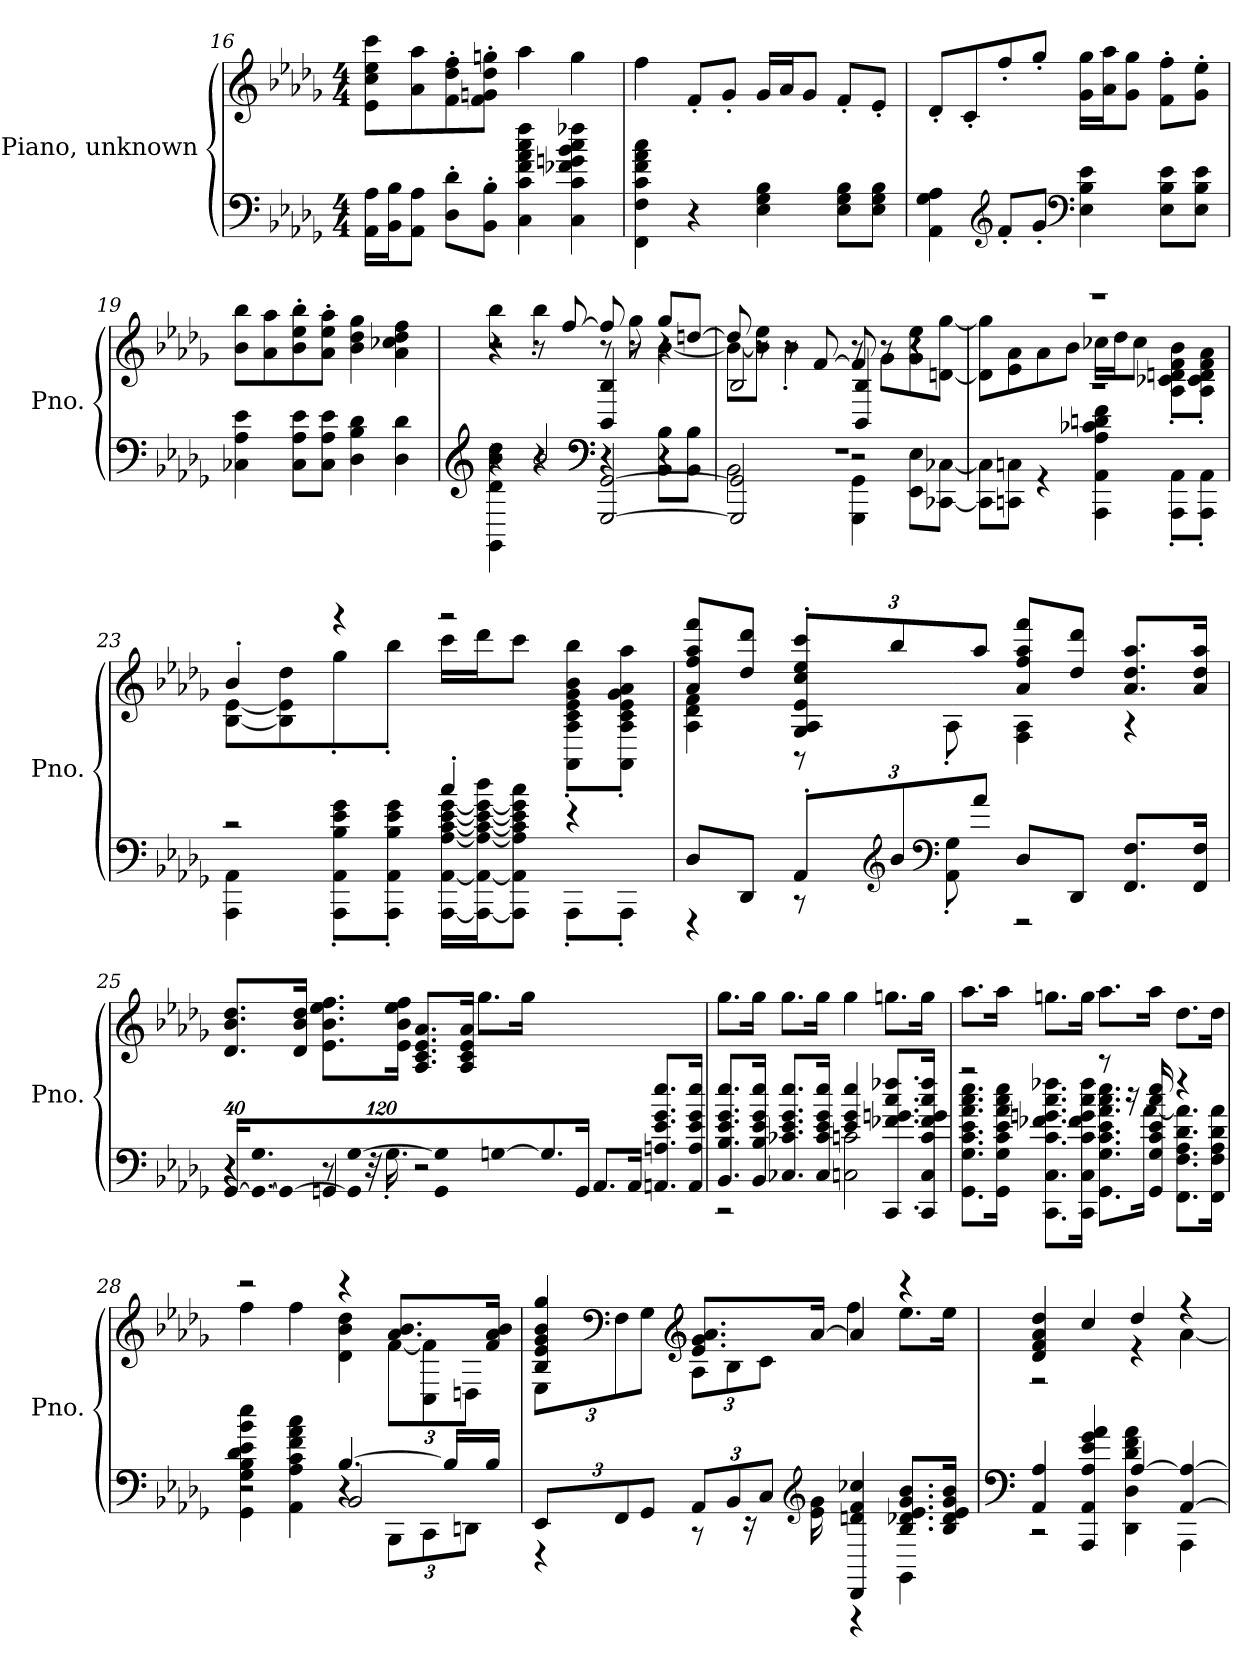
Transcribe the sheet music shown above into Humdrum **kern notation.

**kern	**kern
*part1	*part1
*staff2	*staff1
*I"Piano, unknown	*
*I'Pno.	*
*clefF4	*clefG2
*k[b-e-a-d-g-]	*k[b-e-a-d-g-]
*M4/4	*M4/4
=16	=16
16AA-\ 16A-\LL	8e-\ 8cc\ 8ee-\ 8ccc\L
16BB-\ 16B-\J	.
8AA-\ 8A-\J	8a-\ 8aa-\
8D-\' 8d-\'L	8f\' 8dd-\' 8ff\'
8BB-\' 8B-\'J	8f\' 8gn\' 8dd-\' 8ggn\'J
4C\ 4c\ 4f\ 4a-\ 4cc\ 4ff\	4aa-\
4C\ 4c\ 4f-X\ 4gn\ 4b-\ 4cc\ 4ff-X\	4gg\
=17	=17
4FF\ 4F\ 4c\ 4f\ 4a-\ 4cc\	4ff\
4r	8f'/L
.	8g-'/J
4E-\ 4G-\ 4B-\	16g-/LL
.	16a-/J
.	8g-/J
8E-\ 8G-\ 8B-\L	8f'/L
8E-\ 8G-\ 8B-\J	8e-'/J
!!LO:LB:g=z
=18	=18
4AA-\ 4G-\ 4A-\	8d-'/L
.	8c'/
*clefG2	*
8f'/L	8ff'/
8g-'/J	8gg-'/J
*clefF4	*
4E-\ 4B-\ 4e-\	16g-\ 16gg-\LL
.	16a-\ 16aa-\J
.	8g-\ 8gg-\J
8E-\ 8B-\ 8e-\L	8f\' 8ff\'L
8E-\ 8B-\ 8e-\J	8g-\' 8ee-\'J
=19	=19
4C-X\ 4A-\ 4e-\	8b-\ 8bb-\L
.	8a-\ 8aa-\
8C-\ 8A-\ 8e-\L	8b-\' 8ee-\' 8bb-\'
8C-\ 8A-\ 8e-\J	8a-\' 8ee-\' 8aa-\'J
4D-\ 4B-\ 4d-\	4b-\ 4dd-\ 4gg-\
4D-\ 4d-\	4a-\ 4cc-X\ 4dd-\ 4ff\
=20	=20
*clefG2	*
*^	*^
*	*^	*	*^
4r	4GG-\ 4d-\ 4b-\ 4dd-\	2r	4r	4bb-\	2r
2b-/	4r	.	8r	4bb-'\	.
.	.	.	[8ff/	.	.
*clefF4	*	*	*	*	*
.	4r	[2GGG-/ [2GG-/	8ff/]	8r	4BB-/ 4B-/
.	.	.	8r	8gg-\	.
4r	8BB-\ 8B-\L	.	8gg-/L	[4b-\	4r
.	8BB-\ 8B-\J	.	[8ddn/J	.	.
!!LO:PB:g=z	!!	!!
=21	=21	=21	=21	=21	=21
1r	2BB-\	2GGG-/] 2GG-/]	8dd/]	8b-\L_	2B-/
.	.	.	8r	8b-\] 8ee-\J	.
.	.	.	8r	4b-'\	.
.	.	.	[8f/	.	.
.	4GGG-\ 4GG-\	2r	8f/]	8r	4BB-/ 4B-/
.	.	.	8r	8g-\L	.
.	8EE-\ 8E-\L	.	4r	8g-\ 8ee-\	4r
.	[8CC-X\ [8C-X\J	.	.	[8dn\ [8gg-\J	.
*	*v	*v	*	*	*
*	*	*	*v	*v
=22	=22	=22	=22
1r	8CC-\] 8C-\]L	1r	8d\] 8gg-\]L
.	8CCn\ 8Cn\J	.	8e-\ 8a-\
.	4r	.	8a-\
.	.	.	8b-\J
.	4AAA-\ 4AA-\ 4A-\ 4c-X\ 4dn\ 4f\	.	16cc-X\LL
.	.	.	16dd-\J
.	.	.	8cc-\J
.	8AAA-\' 8AA-\'L	.	8A-\' 8c-X\' 8dn\' 8f\' 8b-\'L
.	8AAA-\' 8AA-\'J	.	8A-\' 8c-\' 8d\' 8f\' 8a-\'J
=23	=23	=23	=23
2r	4AAA-\ 4AA-\	4b-'/	[8B-\ [8e-\L
.	.	.	8B-\] 8e-\] 8dd-\
.	8AAA-\' 8AA-\' 8B-\' 8e-\' 8g-\'L	4r	8gg-'\
.	8AAA-\' 8AA-\' 8B-\' 8e-\' 8g-\'J	.	8bb-'\J
4cc'/	[16AAA-\ [16AA-\ [16A-\ [16c\ [16e-\ [16g-\LL	2r	16ccc\LL
.	16AAA-\_ 16AA-\_ 16A-\_ 16c\_ 16e-\_ 16g-\_ 16dd-\J	.	16ddd-\J
.	8AAA-\] 8AA-\] 8A-\] 8c\] 8e-\] 8g-\] 8cc\J	.	8ccc\J
4r	8AAA-'\L	.	8AA-\' 8A-\' 8c\' 8e-\' 8g-\' 8b-\' 8bb-\'L
.	8AAA-'\J	.	8AA-\' 8A-\' 8c\' 8e-\' 8g-\' 8a-\' 8aa-\'J
!!LO:LB:g=z	!!
=24	=24	=24	=24
8D-/L	4r	8a-/ 8ff/ 8aa-/ 8fff/L	4A-\ 4d-\ 4f\
8DD-/J	.	8dd-/ 8ddd-/J	.
*Xbrackettup	*	*Xbrackettup	*
12AA-'/L	8r	12G-/' 12A-/' 12e-/' 12cc/' 12ee-/' 12ccc/'L	8r
*clefG2	*	*	*
12b-/	.	12bb-/	.
*clefF4	*	*	*
.	8AA-\' 8G-\'	.	8A-'\
12a-/J	.	12aa-/J	.
8D-/L	2r	8a-/ 8ff/ 8aa-/ 8fff/L	4F\ 4A-\
8DD-/J	.	8dd-/ 8ddd-/J	.
8.FF/ 8.F/L	.	8.a-/ 8.dd-/ 8.aa-/L	4r
16FF/ 16F/Jk	.	16a-/ 16dd-/ 16aa-/Jk	.
*v	*v	*	*
*	*v	*v
=25	=25
!LO:N:vis=32	!
*^	*
*	*^	*
[640%23GG-/KLL	4r	4r	8.d-/ 8.b-/ 8.dd-/L
!LO:N:vis=16.	!	!	!
960%103GG-/_ 960%103G-/	.	.	.
!LO:N:vis=64	!	!	!
960%17GG-/LL_	.	.	.
!LO:N:vis=64	!	!	!
960%17GG-/] [960%17G-/J	.	.	.
!LO:N:vis=32	!	!	!
640%23GG-/ 640%23G-/]	.	.	.
.	.	.	16d-/ 16b-/ 16dd-/Jk
!LO:N:vis=32	!	!	!
[640%23Gn/JJ	.	.	.
.	8r	4GGn/	8.e-\ 8.b-\ 8.ee-\ 8.ff\L
8.G/]	.	.	.
.	32r	.	.
.	16.G'\	.	.
.	.	.	16e-\ 16b-\ 16ee-\ 16ff\Jk
16GG/Jk	.	.	.
.	2r	2r	8.A-/ 8.c/ 8.e-/ 8.a-/L
8.AA-/L	.	.	.
.	.	.	16A-/ 16c/ 16e-/ 16a-/Jk
16AA-/Jk	.	.	.
.	.	.	8.gg-\L
8.AAn/ 8.An/ 8.e-/ 8.g-/ 8.ee-/L	.	.	.
.	.	.	16gg-\Jk
16AA/ 16A/ 16e-/ 16g-/ 16ee-/Jk	.	.	.
.	1920ryy	1920ryy	1920ryy
*	*v	*v	*
!!LO:LB:g=z
=26	=26	=26
8.BB-/ 8.B-/ 8.e-/ 8.g-/ 8.ee-/L	2r	8.gg-\L
16BB-/ 16B-/ 16e-/ 16g-/ 16ee-/Jk	.	16gg-\Jk
8.C-X/ 8.c-X/ 8.e-/ 8.g-/ 8.ee-/L	.	8.gg-\L
16C-/ 16c-/ 16e-/ 16g-/ 16ee-/Jk	.	16gg-\Jk
4e-/ 4g-/ 4ee-/	2Cn\ 2cn\	4gg-\
8.CC/ 8.f-X/ 8.gn/ 8.cc/ 8.ff-X/L	.	8.ggn\L
16CC/ 16C/ 16c/ 16f-/ 16g/ 16cc/ 16ff-/Jk	.	16gg\Jk
=27	=27	=27
2r	8.GG-\ 8.G-\ 8.c\ 8.e-\ 8.a-\ 8.cc\ 8.ee-\L	8.aa-\L
.	16GG-\ 16G-\ 16c\ 16e-\ 16a-\ 16cc\ 16ee-\Jk	16aa-\Jk
.	8.CC\ 8.C\ 8.c\ 8.f-X\ 8.gn\ 8.cc\ 8.ff-X\L	8.ggn\L
.	16CC\ 16C\ 16c\ 16f-\ 16g\ 16cc\ 16ff-\Jk	16gg\Jk
8r	8.GG-\ 8.G-\ 8.c\ 8.e-\ 8.a-\ 8.cc\ 8.ee-\L	8.aa-\L
16r	.	.
16GG-/ 16G-/ 16c/ 16e-/ 16cc/ 16ee-/	[16a-\Jk	16aa-\Jk
4r	8.FF\ 8.F\ 8.A-\ 8.d-\ 8.a-\]L	8.dd-\L
.	16FF\ 16F\ 16A-\ 16d-\ 16a-\Jk	16dd-\Jk
!!LO:LB:g=z
=28	=28	=28
*	*^	*^
2r	4GG-\ 4G-\ 4B-\ 4d-\ 4e-\ 4b-\ 4ee-\	2r	2r	4ff\
.	4AA-\ 4A-\ 4c\ 4f\ 4a-\ 4cc\	.	.	4ff\
[4.B-/	4r	2BB-/	4r	4d-\ 4b-\ 4dd-\
.	12BBB-\L	.	8.a-/ 8.b-/L	[12f\L
.	12CC\	.	.	12C\ 12f\]
16B-/LL]	.	.	.	.
.	12DDn\J	.	.	12Dn\J
16B-/JJ	.	.	16f/ 16a-/ 16b-/Jk	.
*	*v	*v	*	*
=29	=29	=29	=29
12EE-/L	4r	4B-/ 4e-/ 4g-/ 4b-/ 4gg-/	12E-\L
*	*	*clefF4	*
12FF/	.	.	12F\
12GG-/J	.	.	12G-\J
*	*	*clefG2	*
12AA-/L	8r	8.e-/ 8.g-/ 8.a-/L	12A-\L
12BB-/	.	.	12B-\
.	16r	.	.
12C/J	.	.	12c\J
*clefG2	*	*	*
.	16e-\ 16g-\	[16a-/Jk	.
4DD-/ 4dn/ 4f/ 4cc-X/	4r	4a-/]	4ff\
8.B-/ 8.d-X/ 8.e-/ 8.g-/ 8.b-/L	4GG-\	4r	8.ee-\L
16B-/ 16d-/ 16e-/ 16g-/ 16b-/Jk	.	.	16ee-\Jk
!!LO:LB:g=z	!!
=30	=30	=30	=30
*clefF4	*	*	*
4AA-/ 4A-/	2r	4d-/ 4f/ 4a-/ 4dd-/	2r
4AAA-/ 4AA-/ 4A-/ 4e-/ 4g-/ 4a-/	.	4cc/	.
[4A-/	4DD-\ 4D-\ 4d-\ 4f\ 4a-\	4dd-/	4r
[4AA-/ 4A-/_	4AAA-\	4r	[4a-\
*v	*v	*	*
*	*v	*v
=	=
*-	*-
